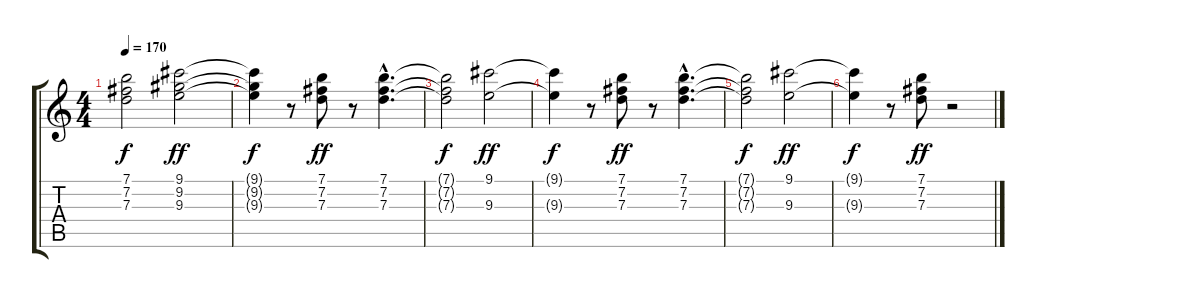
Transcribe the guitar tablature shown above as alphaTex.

\track "" {instrument overdrivenguitar}
\staff {score tabs}
\tuning (E4 B3 G3 D3 A2 E2) {hide}
\ts (4 4)
\tempo 170
\clef g2
\ks c
(7.1{t} 7.2{t} 7.3{t}).2{dy f} (9.1 9.2 9.3).2{dy ff} |
(9.1{t} 9.2{t} 9.3{t}).4{dy f} r.8 (7.1 7.2 7.3).8{dy ff} r.8 (7.1{hac} 7.2{hac} 7.3{hac}).4{d} |
(7.1{t} 7.2{t} 7.3{t}).2{dy f} (9.1 9.3).2{dy ff} |
(9.1{t} 9.3{t}).4{dy f} r.8 (7.1 7.2 7.3).8{dy ff} r.8 (7.1{hac} 7.2{hac} 7.3{hac}).4{d} |
(7.1{t} 7.2{t} 7.3{t}).2{dy f} (9.1 9.3).2{dy ff} |
(9.1{t} 9.3{t}).4{dy f} r.8 (7.1 7.2 7.3).8{dy ff} r.2
